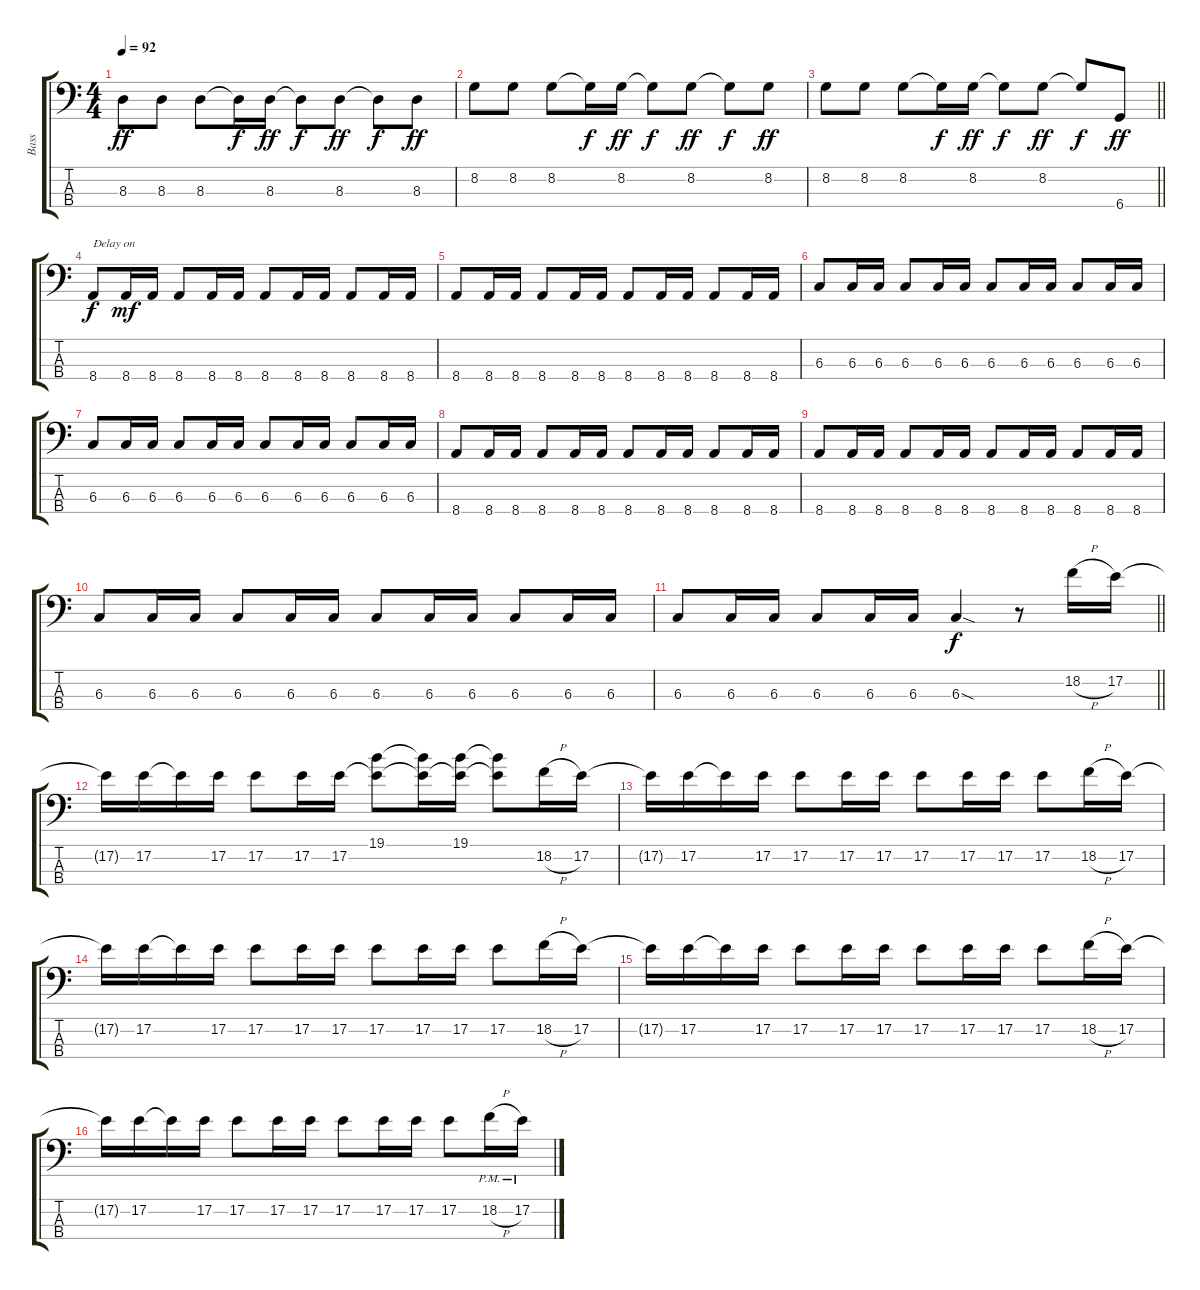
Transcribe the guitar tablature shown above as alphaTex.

\track ("Bass" "Bass") {instrument electricbassfinger}
\staff {score tabs}
\tuning (E2 B1 Gb1 Db1) {hide}
\ts (4 4)
\tempo 92
\clef f4
\ks c
8.3.8{dy ff} 8.3.8 8.3.8 8.3{t}.16{dy f} 8.3.16{dy ff} 8.3{t}.8{dy f} 8.3.8{dy ff} 8.3{t}.8{dy f} 8.3.8{dy ff} |
8.2.8 8.2.8 8.2.8 8.2{t}.16{dy f} 8.2.16{dy ff} 8.2{t}.8{dy f} 8.2.8{dy ff} 8.2{t}.8{dy f} 8.2.8{dy ff} |
\barLineRight lightlight
8.2.8 8.2.8 8.2.8 8.2{t}.16{dy f} 8.2.16{dy ff} 8.2{t}.8{dy f} 8.2.8{dy ff} 8.2{t}.8{dy f} 6.4.8{dy ff} |
\section ("" "")
8.4.8{txt "Delay on" dy f} 8.4.16{dy mf} 8.4.16 8.4.8 8.4.16 8.4.16 8.4.8 8.4.16 8.4.16 8.4.8 8.4.16 8.4.16 |
8.4.8 8.4.16 8.4.16 8.4.8 8.4.16 8.4.16 8.4.8 8.4.16 8.4.16 8.4.8 8.4.16 8.4.16 |
6.3.8 6.3.16 6.3.16 6.3.8 6.3.16 6.3.16 6.3.8 6.3.16 6.3.16 6.3.8 6.3.16 6.3.16 |
6.3.8 6.3.16 6.3.16 6.3.8 6.3.16 6.3.16 6.3.8 6.3.16 6.3.16 6.3.8 6.3.16 6.3.16 |
8.4.8 8.4.16 8.4.16 8.4.8 8.4.16 8.4.16 8.4.8 8.4.16 8.4.16 8.4.8 8.4.16 8.4.16 |
8.4.8 8.4.16 8.4.16 8.4.8 8.4.16 8.4.16 8.4.8 8.4.16 8.4.16 8.4.8 8.4.16 8.4.16 |
6.3.8 6.3.16 6.3.16 6.3.8 6.3.16 6.3.16 6.3.8 6.3.16 6.3.16 6.3.8 6.3.16 6.3.16 |
\barLineRight lightlight
6.3.8 6.3.16 6.3.16 6.3.8 6.3.16 6.3.16 6.3{sod}.4{dy f} r.8 18.2{h}.16 17.2.16 |
\section ("" "")
17.2{t}.16 17.2.16 17.2{t}.16 17.2.16 17.2.8 17.2.16 17.2.16 (19.1 17.2{t}).8 (19.1{t} 17.2{t}).16 (19.1 17.2{t}).16 (19.1{t} 17.2{t}).8 18.2{h}.16 17.2.16 |
17.2{t}.16 17.2.16 17.2{t}.16 17.2.16 17.2.8 17.2.16 17.2.16 17.2.8 17.2.16 17.2.16 17.2.8 18.2{h}.16 17.2.16 |
17.2{t}.16 17.2.16 17.2{t}.16 17.2.16 17.2.8 17.2.16 17.2.16 17.2.8 17.2.16 17.2.16 17.2.8 18.2{h}.16 17.2.16 |
17.2{t}.16 17.2.16 17.2{t}.16 17.2.16 17.2.8 17.2.16 17.2.16 17.2.8 17.2.16 17.2.16 17.2.8 18.2{h}.16 17.2.16 |
17.2{t}.16 17.2.16 17.2{t}.16 17.2.16 17.2.8 17.2.16 17.2.16 17.2.8 17.2.16 17.2.16 17.2.8 18.2{h pm}.16 17.2{pm}.16
